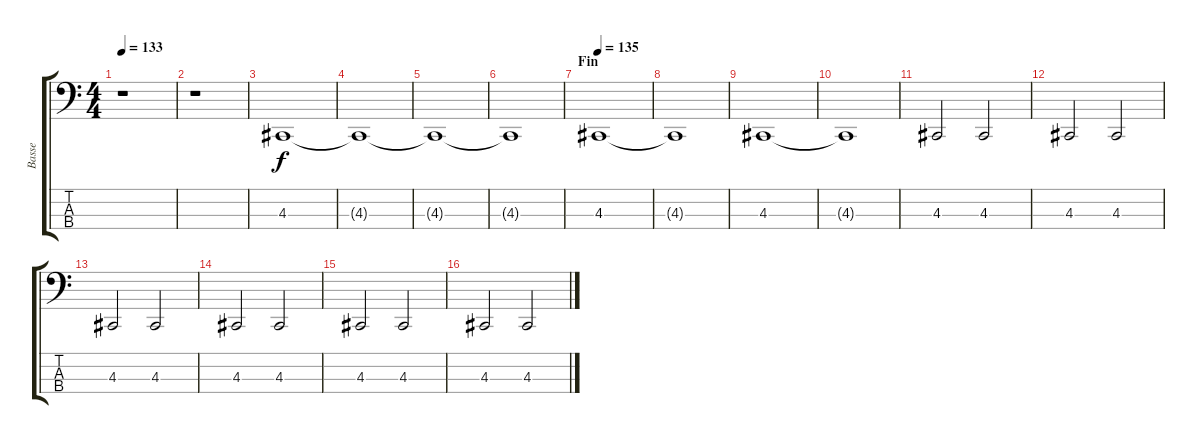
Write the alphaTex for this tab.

\track ("Basse" "Basse") {instrument electricbassfinger}
\staff {score tabs}
\tuning (G1 D1 A0 E0) {hide}
\ts (4 4)
\tempo 133
\clef f4
\ks c
r.1{dy f} |
r.1 |
4.3.1 |
4.3{t}.1 |
4.3{t}.1 |
4.3{t}.1 |
\section ("" "Fin")
\tempo 137
\tempo 135
4.3.1 |
4.3{t}.1 |
4.3.1 |
4.3{t}.1 |
4.3.2 4.3.2 |
4.3.2 4.3.2 |
4.3.2 4.3.2 |
4.3.2 4.3.2 |
4.3.2 4.3.2 |
4.3.2 4.3.2
